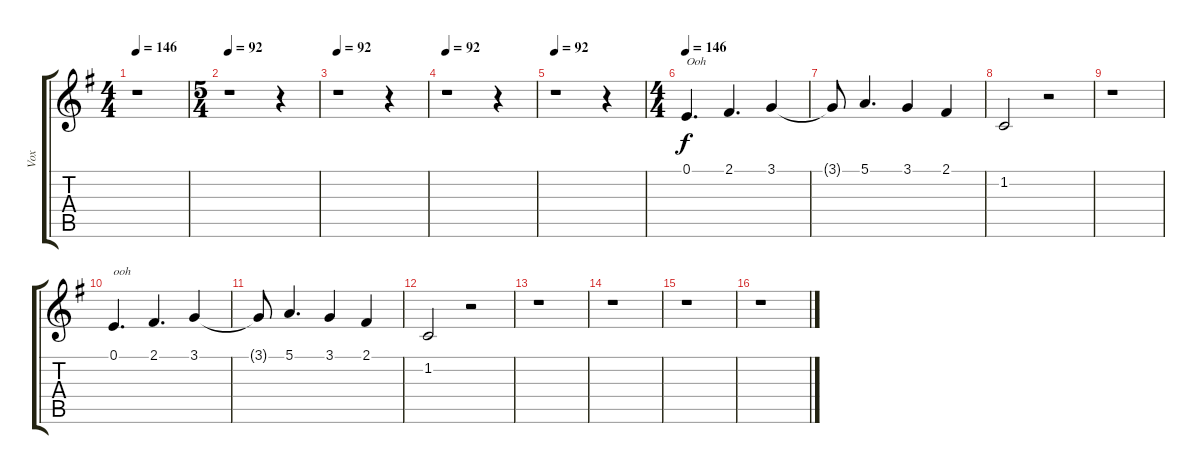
\track ("Vox" "Vox") {mute instrument violin}
\staff {score tabs}
\tuning (E4 B3 G3 D3 A2 E2) {hide}
\ts (4 4)
\tempo 146
\clef g2
\ks g
r.1{dy f} |
\ts (5 4)
\tempo 92
r.1 r.4 |
\tempo 92
r.1 r.4 |
\tempo 92
r.1 r.4 |
\tempo 92
r.1 r.4 |
\ts (4 4)
\tempo 146
0.1.4{d txt "Ooh"} 2.1.4{d} 3.1.4 |
3.1{t}.8 5.1.4{d} 3.1.4 2.1.4 |
1.2.2 r.2 |
r.1 |
0.1.4{d txt "ooh"} 2.1.4{d} 3.1.4 |
3.1{t}.8 5.1.4{d} 3.1.4 2.1.4 |
1.2.2 r.2 |
r.1 |
r.1 |
r.1 |
r.1
